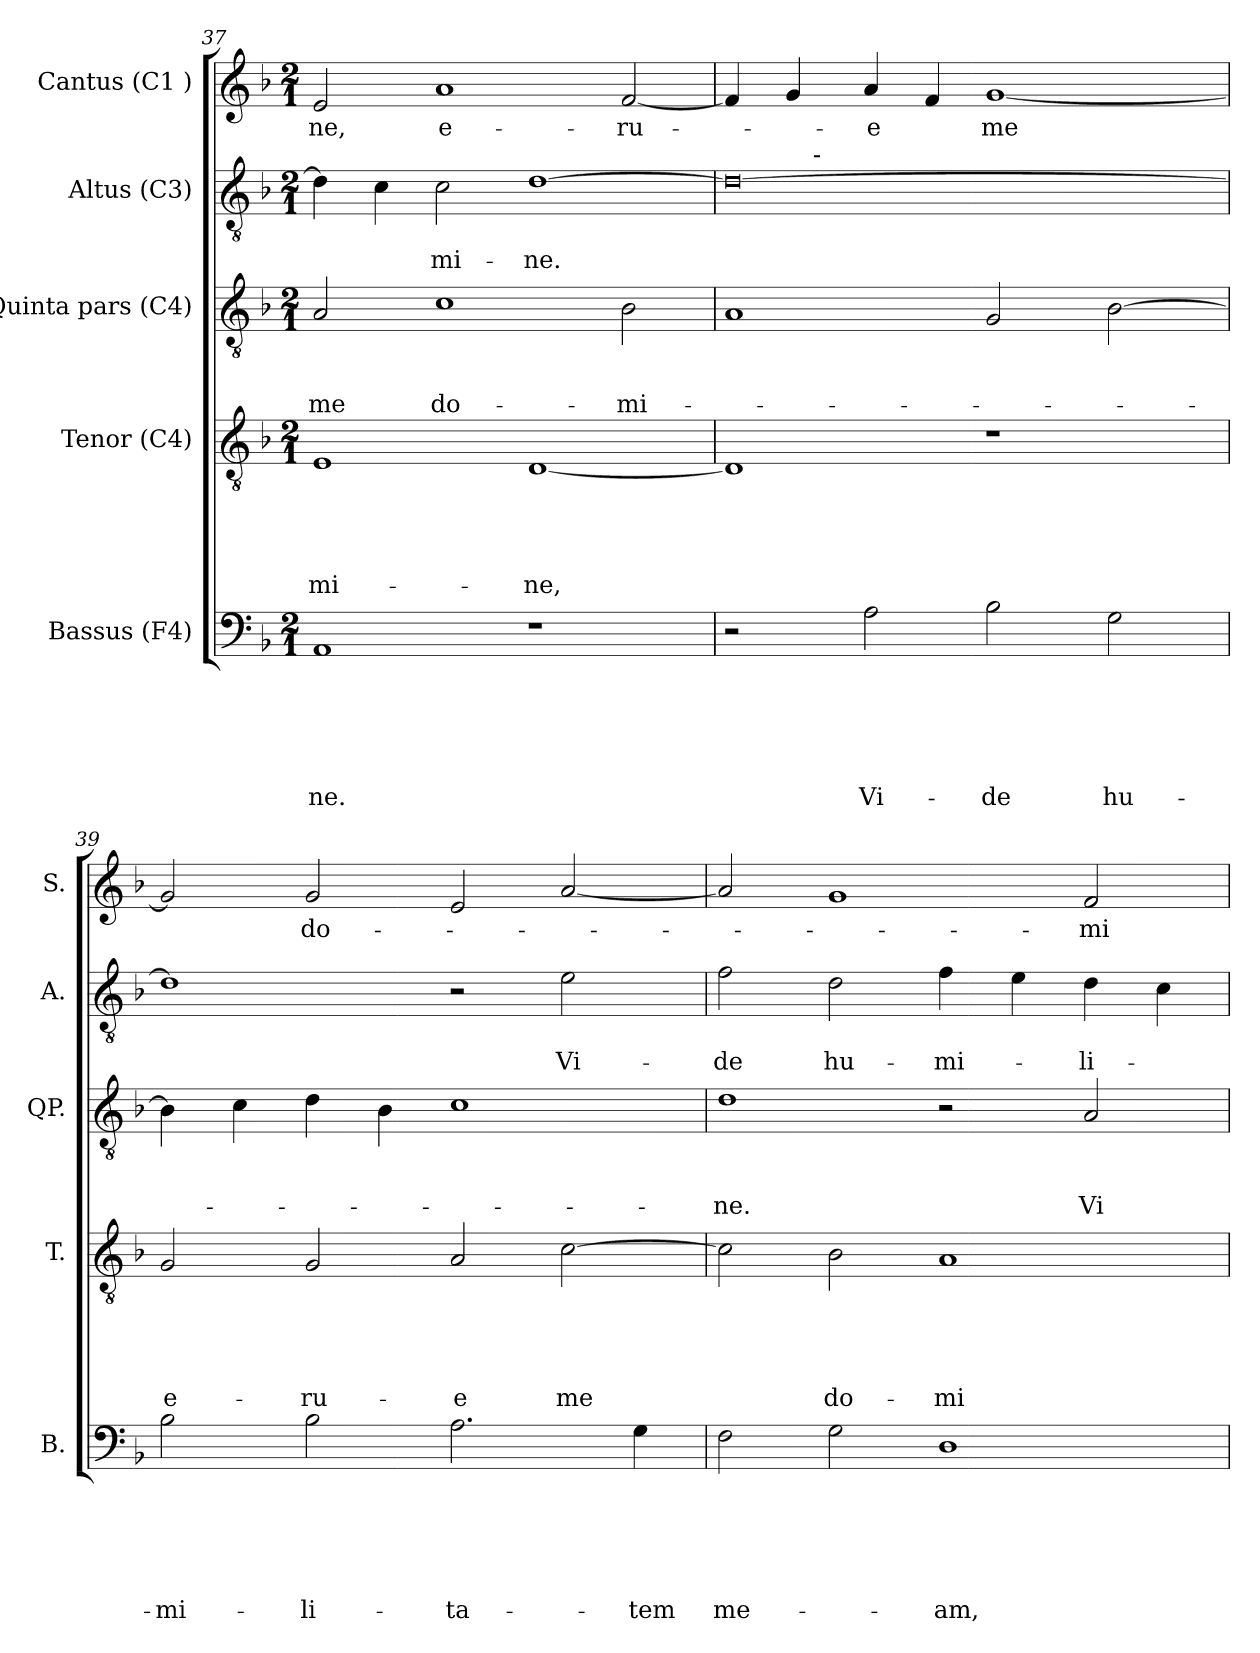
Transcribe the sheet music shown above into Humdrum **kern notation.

**kern	**text	**text	**text	**text	**text	**text	**kern	**text	**text	**text	**text	**text	**kern	**text	**text	**text	**kern	**text	**text	**kern	**text
*part5	*part5	*part5	*part5	*part5	*part5	*part5	*part4	*part4	*part4	*part4	*part4	*part4	*part3	*part3	*part3	*part3	*part2	*part2	*part2	*part1	*part1
*staff5	*staff5	*staff5	*staff5	*staff5	*staff5	*staff5	*staff4	*staff4	*staff4	*staff4	*staff4	*staff4	*staff3	*staff3	*staff3	*staff3	*staff2	*staff2	*staff2	*staff1	*staff1
*I"Bassus (F4)	*	*	*	*	*	*	*I"Tenor (C4)	*	*	*	*	*	*I"Quinta pars (C4)	*	*	*	*I"Altus (C3)	*	*	*I"Cantus (C1 )	*
*I'B.	*	*	*	*	*	*	*I'T.	*	*	*	*	*	*I'QP.	*	*	*	*I'A.	*	*	*I'S.	*
*clefF4	*	*	*	*	*	*	*clefGv2	*	*	*	*	*	*clefGv2	*	*	*	*clefGv2	*	*	*clefG2	*
*k[b-]	*	*	*	*	*	*	*k[b-]	*	*	*	*	*	*k[b-]	*	*	*	*k[b-]	*	*	*k[b-]	*
*F:	*	*	*	*	*	*	*F:	*	*	*	*	*	*F:	*	*	*	*F:	*	*	*F:	*
*M2/1	*	*	*	*	*	*	*M2/1	*	*	*	*	*	*M2/1	*	*	*	*M2/1	*	*	*M2/1	*
=37	=37	=37	=37	=37	=37	=37	=37	=37	=37	=37	=37	=37	=37	=37	=37	=37	=37	=37	=37	=37	=37
!	!	!	!	!	!	!LO:LY:b	!	!	!	!	!	!LO:LY:b:rj	!	!	!	!LO:LY:b	!	!	!	!	!LO:LY:b:rj
1AA	.	.	.	.	.	-ne.	1E	.	.	.	.	-mi-	2A/	.	.	me	4d\]	.	.	2e/	-ne,
.	.	.	.	.	.	.	.	.	.	.	.	.	.	.	.	.	4c\	.	.	.	.
!	!	!	!	!	!	!	!	!	!	!	!	!	!	!	!	!LO:LY:b	!	!	!LO:LY:b	!	!LO:LY:b:rj
.	.	.	.	.	.	.	.	.	.	.	.	.	1c	.	.	do-	2c\	.	-mi-	1a	e-
!	!	!	!	!	!	!	!	!	!	!	!	!LO:LY:b:rj	!	!	!	!	!	!	!LO:LY:b	!	!
1r	.	.	.	.	.	.	[<1D	.	.	.	.	-ne,	.	.	.	.	[<1d	.	-ne.	.	.
!	!	!	!	!	!	!	!	!	!	!	!	!	!	!	!	!LO:LY:b	!	!	!	!	!LO:LY:b:rj
.	.	.	.	.	.	.	.	.	.	.	.	.	2B-\	.	.	-mi-	.	.	.	[<2f/	-ru-
!!LO:PB:g=z
=38	=38	=38	=38	=38	=38	=38	=38	=38	=38	=38	=38	=38	=38	=38	=38	=38	=38	=38	=38	=38	=38
*	*	*	*	*	*	*	*	*	*	*	*	*	*	*	*	*	*^	*	*	*	*
2r	.	.	.	.	.	.	1D]	.	.	.	.	.	1A	.	.	.	0d_	4ryy	.	.	4f/]	.
.	.	.	.	.	.	.	.	.	.	.	.	.	.	.	.	.	.	16ryy	.	.	4g/	.
!	!	!	!	!	!	!	!	!	!	!	!	!	!	!	!	!	!	!LO:TX:a:t=-	!	!	!	!
.	.	.	.	.	.	.	.	.	.	.	.	.	.	.	.	.	.	1ryy	.	.	.	.
!	!	!	!	!	!	!LO:LY:b	!	!	!	!	!	!	!	!	!	!	!	!	!	!	!	!LO:LY:b:rj
2A\	.	.	.	.	.	Vi-	.	.	.	.	.	.	.	.	.	.	.	.	.	.	4a/	-e
.	.	.	.	.	.	.	.	.	.	.	.	.	.	.	.	.	.	.	.	.	4f/	.
!	!	!	!	!	!	!LO:LY:b	!	!	!	!	!	!	!	!	!	!	!	!	!	!	!	!LO:LY:b:rj
2B-\	.	.	.	.	.	-de	1r	.	.	.	.	.	2G/	.	.	.	.	.	.	.	[<1g	me
.	.	.	.	.	.	.	.	.	.	.	.	.	.	.	.	.	.	2ryy	.	.	.	.
!	!	!	!	!	!	!LO:LY:b	!	!	!	!	!	!	!	!	!	!	!	!	!	!	!	!
2G\	.	.	.	.	.	hu-	.	.	.	.	.	.	[>2B-\	.	.	.	.	.	.	.	.	.
.	.	.	.	.	.	.	.	.	.	.	.	.	.	.	.	.	.	8.ryy	.	.	.	.
=39	=39	=39	=39	=39	=39	=39	=39	=39	=39	=39	=39	=39	=39	=39	=39	=39	=39	=39	=39	=39	=39	=39
!	!	!	!	!	!	!LO:LY:b	!	!	!	!	!	!LO:LY:b:rj	!	!	!	!	!	!	!	!	!	!
*	*	*	*	*	*	*	*	*	*	*	*	*	*	*	*	*	*v	*v	*	*	*	*
2B-\	.	.	.	.	.	-mi-	2G/	.	.	.	.	e-	4B-\]	.	.	.	1d]	.	.	2g/]	.
.	.	.	.	.	.	.	.	.	.	.	.	.	4c\	.	.	.	.	.	.	.	.
!	!	!	!	!	!	!LO:LY:b	!	!	!	!	!	!LO:LY:b:rj	!	!	!	!	!	!	!	!	!LO:LY:b:rj
2B-\	.	.	.	.	.	-li-	2G/	.	.	.	.	-ru-	4d\	.	.	.	.	.	.	2g/	do-
.	.	.	.	.	.	.	.	.	.	.	.	.	4B-\	.	.	.	.	.	.	.	.
!	!	!	!	!	!	!LO:LY:b	!	!	!	!	!	!LO:LY:b:rj	!	!	!	!	!	!	!	!	!
2.A\	.	.	.	.	.	-ta-	2A/	.	.	.	.	-e	1c	.	.	.	2r	.	.	2e/	.
!	!	!	!	!	!	!	!	!	!	!	!	!LO:LY:b:rj	!	!	!	!	!	!	!LO:LY:b	!	!
.	.	.	.	.	.	.	[>2c\	.	.	.	.	me	.	.	.	.	2e\	.	Vi-	[<2a/	.
!	!	!	!	!	!	!LO:LY:b	!	!	!	!	!	!	!	!	!	!	!	!	!	!	!
4G\	.	.	.	.	.	-tem	.	.	.	.	.	.	.	.	.	.	.	.	.	.	.
=40	=40	=40	=40	=40	=40	=40	=40	=40	=40	=40	=40	=40	=40	=40	=40	=40	=40	=40	=40	=40	=40
!	!	!	!	!	!	!LO:LY:b	!	!	!	!	!	!	!	!	!	!LO:LY:b	!	!	!LO:LY:b	!	!
2F\	.	.	.	.	.	me-	2c\]	.	.	.	.	.	1d	.	.	-ne.	2f\	.	-de	2a/]	.
!	!	!	!	!	!	!	!	!	!	!	!	!LO:LY:b:rj	!	!	!	!	!	!	!LO:LY:b	!	!
2G\	.	.	.	.	.	.	2B-\	.	.	.	.	do-	.	.	.	.	2d\	.	hu-	1g	.
!	!	!	!	!	!	!LO:LY:b	!	!	!	!	!	!LO:LY:b:rj	!	!	!	!	!	!	!LO:LY:b	!	!
1D	.	.	.	.	.	-am,	1A	.	.	.	.	-mi-	2r	.	.	.	4f\	.	-mi-	.	.
.	.	.	.	.	.	.	.	.	.	.	.	.	.	.	.	.	4e\	.	.	.	.
!	!	!	!	!	!	!	!	!	!	!	!	!	!	!	!	!LO:LY:b	!	!	!LO:LY:b	!	!LO:LY:b:rj
.	.	.	.	.	.	.	.	.	.	.	.	.	2A/	.	.	Vi-	4d\	.	-li-	2f/	-mi-
.	.	.	.	.	.	.	.	.	.	.	.	.	.	.	.	.	4c\	.	.	.	.
=	=	=	=	=	=	=	=	=	=	=	=	=	=	=	=	=	=	=	=	=	=
*-	*-	*-	*-	*-	*-	*-	*-	*-	*-	*-	*-	*-	*-	*-	*-	*-	*-	*-	*-	*-	*-
